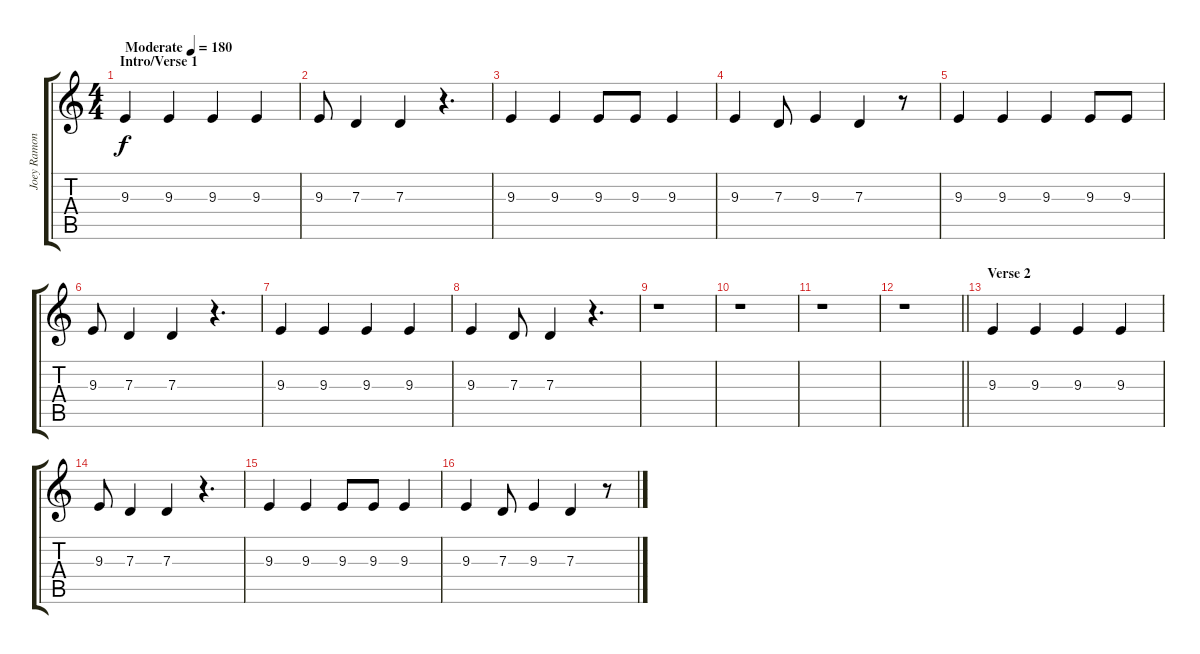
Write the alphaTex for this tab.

\track ("Joey Ramone" "Joey Ramon") {instrument lead2sawtooth}
\staff {score tabs}
\tuning (E4 B3 G3 D3 A2 E2) {hide}
\ts (4 4)
\section ("" "Intro/Verse 1")
\tempo (180 "Moderate")
\clef g2
\ks c
9.3.4{dy f instrument lead2sawtooth} 9.3.4 9.3.4 9.3.4 |
9.3.8 7.3.4 7.3.4 r.4{d} |
9.3.4 9.3.4 9.3.8 9.3.8 9.3.4 |
9.3.4 7.3.8 9.3.4 7.3.4 r.8 |
9.3.4 9.3.4 9.3.4 9.3.8 9.3.8 |
9.3.8 7.3.4 7.3.4 r.4{d} |
9.3.4 9.3.4 9.3.4 9.3.4 |
9.3.4 7.3.8 7.3.4 r.4{d} |
r.1 |
r.1 |
r.1 |
\barLineRight lightlight
r.1 |
\section ("" "Verse 2")
9.3.4 9.3.4 9.3.4 9.3.4 |
9.3.8 7.3.4 7.3.4 r.4{d} |
9.3.4 9.3.4 9.3.8 9.3.8 9.3.4 |
9.3.4 7.3.8 9.3.4 7.3.4 r.8
